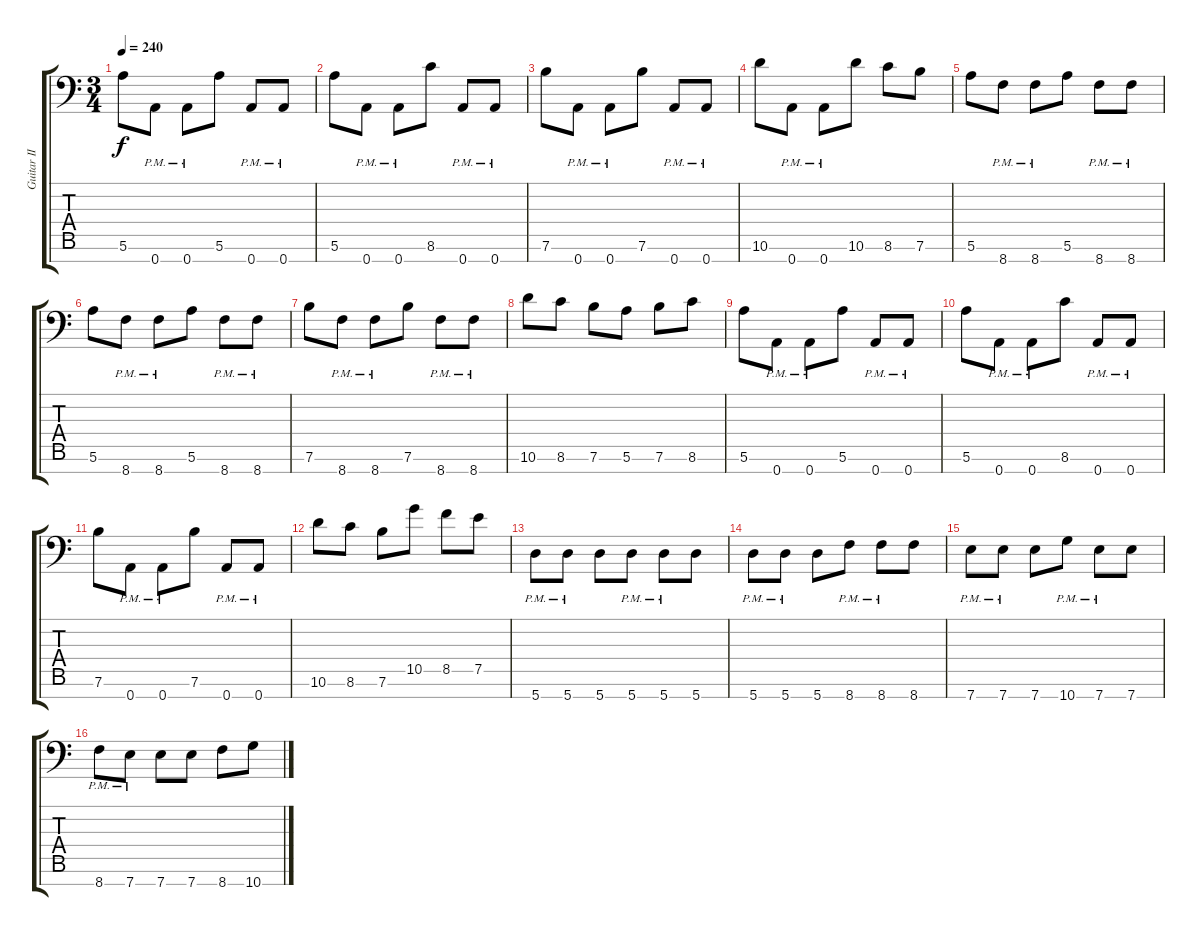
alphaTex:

\track ("Guitar II" "Guitar II") {instrument distortionguitar}
\staff {score tabs}
\tuning (E4 B3 G3 D3 A2 E2 A1) {hide}
\ts (3 4)
\tempo 240
\clef f4
\ks c
5.6.8{dy f} 0.7{pm}.8 0.7{pm}.8 5.6.8 0.7{pm}.8 0.7{pm}.8 |
5.6.8 0.7{pm}.8 0.7{pm}.8 8.6.8 0.7{pm}.8 0.7{pm}.8 |
7.6.8 0.7{pm}.8 0.7{pm}.8 7.6.8 0.7{pm}.8 0.7{pm}.8 |
10.6.8 0.7{pm}.8 0.7{pm}.8 10.6.8 8.6.8 7.6.8 |
5.6.8 8.7{pm}.8 8.7{pm}.8 5.6.8 8.7{pm}.8 8.7{pm}.8 |
5.6.8 8.7{pm}.8 8.7{pm}.8 5.6.8 8.7{pm}.8 8.7{pm}.8 |
7.6.8 8.7{pm}.8 8.7{pm}.8 7.6.8 8.7{pm}.8 8.7{pm}.8 |
10.6.8 8.6.8 7.6.8 5.6.8 7.6.8 8.6.8 |
5.6.8 0.7{pm}.8 0.7{pm}.8 5.6.8 0.7{pm}.8 0.7{pm}.8 |
5.6.8 0.7{pm}.8 0.7{pm}.8 8.6.8 0.7{pm}.8 0.7{pm}.8 |
7.6.8 0.7{pm}.8 0.7{pm}.8 7.6.8 0.7{pm}.8 0.7{pm}.8 |
10.6.8 8.6.8 7.6.8 10.5.8 8.5.8 7.5.8 |
5.7{pm}.8 5.7{pm}.8 5.7.8 5.7{pm}.8 5.7{pm}.8 5.7.8 |
5.7{pm}.8 5.7{pm}.8 5.7.8 8.7{pm}.8 8.7{pm}.8 8.7.8 |
7.7{pm}.8 7.7{pm}.8 7.7.8 10.7{pm}.8 7.7{pm}.8 7.7.8 |
8.7{pm}.8 7.7{pm}.8 7.7.8 7.7.8 8.7.8 10.7.8
